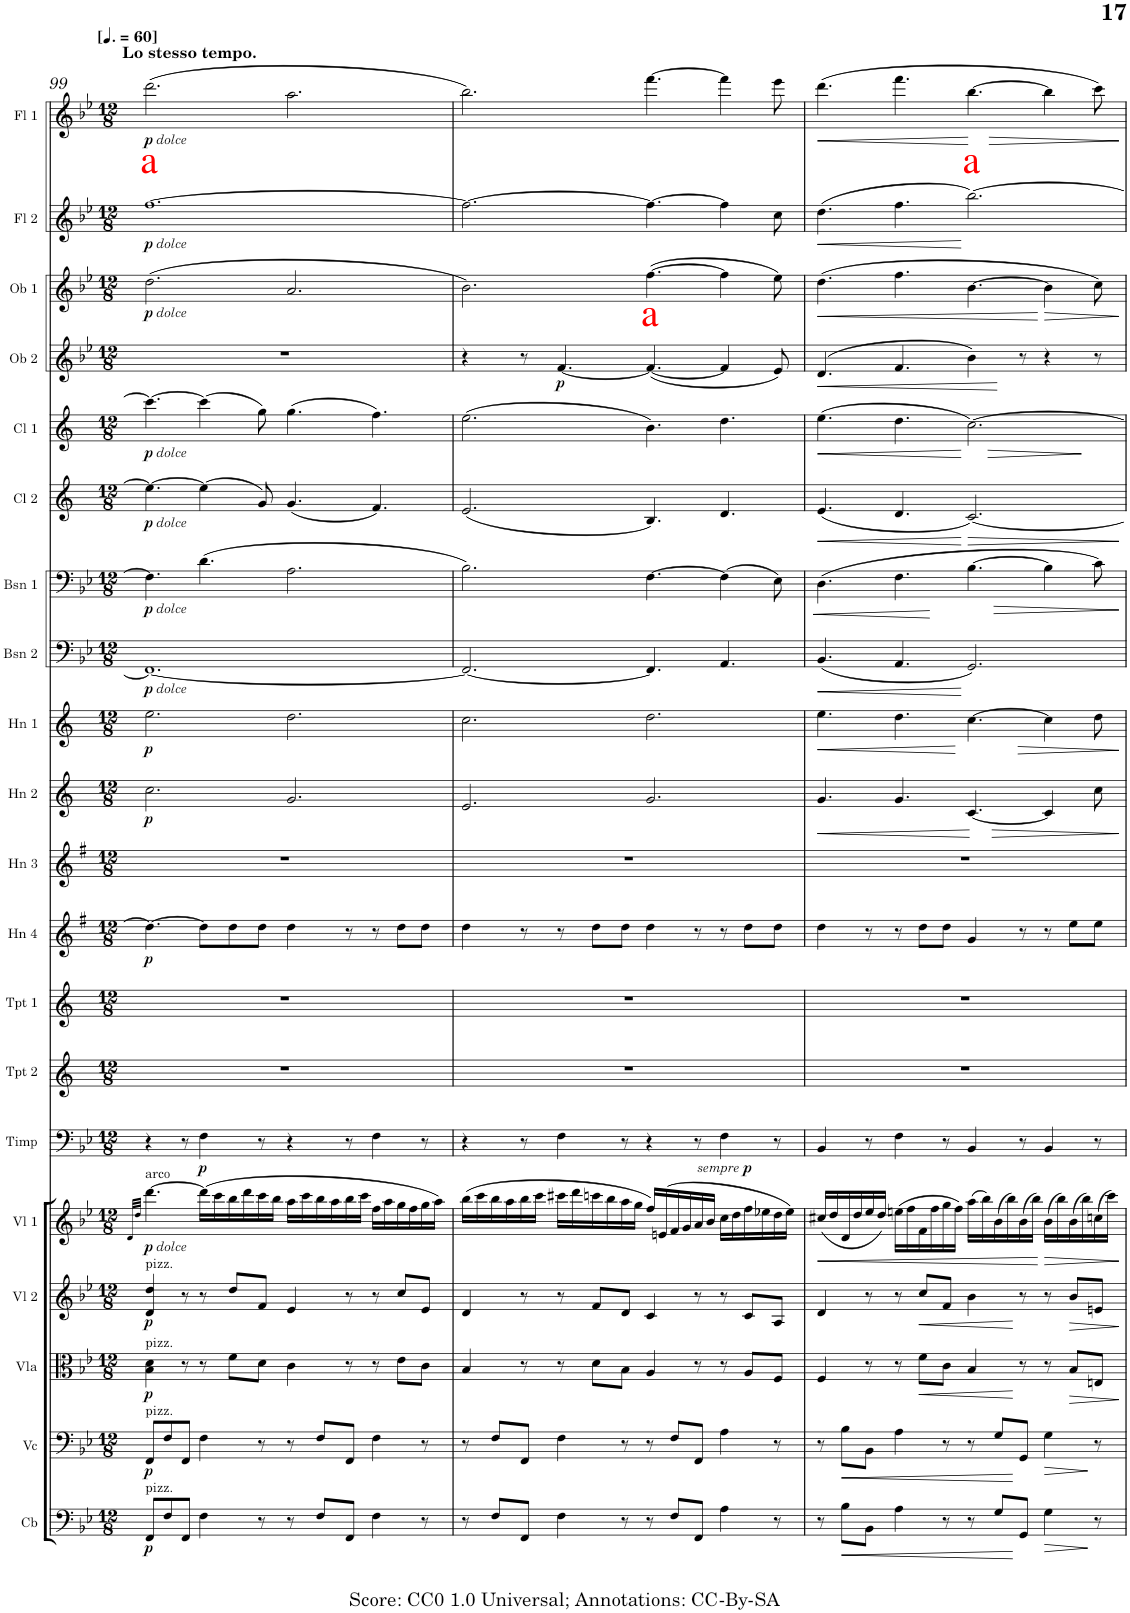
**kern	**dynam	**kern	**dynam	**kern	**dynam	**kern	**dynam	**kern	**dynam	**kern	**dynam	**kern	**kern	**kern	**dynam	**kern	**kern	**dynam	**kern	**dynam	**kern	**dynam	**kern	**dynam	**kern	**dynam	**kern	**dynam	**kern	**dynam	**kern	**text	**dynam	**kern	**dynam	**kern	**text	**dynam
*part20	*part20	*part19	*part19	*part18	*part18	*part17	*part17	*part16	*part16	*part15	*part15	*part14	*part13	*part12	*part12	*part11	*part10	*part10	*part9	*part9	*part8	*part8	*part7	*part7	*part6	*part6	*part5	*part5	*part4	*part4	*part3	*part3	*part3	*part2	*part2	*part1	*part1	*part1
*staff20	*staff20	*staff19	*staff19	*staff18	*staff18	*staff17	*staff17	*staff16	*staff16	*staff15	*staff15	*staff14	*staff13	*staff12	*staff12	*staff11	*staff10	*staff10	*staff9	*staff9	*staff8	*staff8	*staff7	*staff7	*staff6	*staff6	*staff5	*staff5	*staff4	*staff4	*staff3	*staff3	*staff3	*staff2	*staff2	*staff1	*staff1	*staff1
*I"Contrabass	*	*I"Violoncello	*	*I"Viola	*	*I"Violin 2	*	*I"Violin I	*	*I"Timpani in F, Bb	*	*I"Bb Trumpet 2	*I"Bb Trumpet	*I"Eb Horn 4	*	*I"Eb Horn 3	*I"Bb (alto) Horn 1	*	*I"Bb (alto) Horn 1	*	*I"Bassoon 2	*	*I"Bassoon 1	*	*I"Bb Clarinet 2	*	*I"Bb Clarinet 1	*	*I"Oboe 2	*	*I"Oboe 1	*	*	*I"Flute 2	*	*I"Flute 1	*	*
*I'Cb	*	*I'Vc	*	*I'Vla	*	*I'Vl 2	*	*I'Vl 1	*	*I'Timp	*	*I'Tpt 2	*I'Tpt 1	*I'Hn 4	*	*I'Hn 3	*I'Hn 2	*	*I'Hn 1	*	*I'Bsn 2	*	*I'Bsn 1	*	*I'Cl 2	*	*I'Cl 1	*	*I'Ob 2	*	*I'Ob 1	*	*	*I'Fl 2	*	*I'Fl 1	*	*
!!LO:PB:g=z
*clefF4	*	*clefF4	*	*clefC3	*	*clefG2	*	*clefG2	*	*clefF4	*	*clefG2	*clefG2	*clefG2	*	*clefG2	*clefG2	*	*clefG2	*	*clefF4	*	*clefF4	*	*clefG2	*	*clefG2	*	*clefG2	*	*clefG2	*	*	*clefG2	*	*clefG2	*	*
*Trd7c12	*	*	*	*	*	*	*	*	*	*	*	*Trd1c2	*Trd1c2	*Trd5c9	*	*Trd5c9	*Trd1c2	*	*Trd1c2	*	*	*	*	*	*Trd1c2	*	*Trd1c2	*	*	*	*	*	*	*	*	*	*	*
*k[b-e-]	*	*k[b-e-]	*	*k[b-e-]	*	*k[b-e-]	*	*k[b-e-]	*	*k[b-e-]	*	*k[]	*k[]	*k[f#]	*	*k[f#]	*k[]	*	*k[]	*	*k[b-e-]	*	*k[b-e-]	*	*k[]	*	*k[]	*	*k[b-e-]	*	*k[b-e-]	*	*	*k[b-e-]	*	*k[b-e-]	*	*
*M12/8	*	*M12/8	*	*M12/8	*	*M12/8	*	*M12/8	*	*M12/8	*	*M12/8	*M12/8	*M12/8	*	*M12/8	*M12/8	*	*M12/8	*	*M12/8	*	*M12/8	*	*M12/8	*	*M12/8	*	*M12/8	*	*M12/8	*	*	*M12/8	*	*M12/8	*	*
*MM90	*	*MM90	*	*MM90	*	*MM90	*	*MM90	*	*MM90	*	*MM90	*MM90	*MM90	*	*MM90	*MM90	*	*MM90	*	*MM90	*	*MM90	*	*MM90	*	*MM90	*	*MM90	*	*MM90	*	*	*MM90	*	*MM90	*	*
=99	=99	=99	=99	=99	=99	=99	=99	=99	=99	=99	=99	=99	=99	=99	=99	=99	=99	=99	=99	=99	=99	=99	=99	=99	=99	=99	=99	=99	=99	=99	=99	=99	=99	=99	=99	=99	=99	=99
.	.	.	.	.	.	.	.	32qd/LLL	.	.	.	.	.	.	.	.	.	.	.	.	.	.	.	.	.	.	.	.	.	.	.	.	.	.	.	.	.	.
.	.	.	.	.	.	.	.	32qdd/JJJ	.	.	.	.	.	.	.	.	.	.	.	.	.	.	.	.	.	.	.	.	.	.	.	.	.	.	.	.	.	.
!	!	!	!	!	!	!	!	!	!	!	!	!	!	!	!	!	!	!	!	!	!	!	!	!	!	!	!	!	!	!	!	!	!	!	!	!LO:TX:a:B:t=Lo stesso tempo.	!	!
!	!	!	!	!	!	!	!	!	!	!	!	!	!	!	!	!	!	!	!	!	!	!	!	!	!	!	!	!	!	!	!	!	!	!	!	!LO:TX:a:B:t=[	!	!
!	!	!	!	!	!	!	!	!	!	!	!	!	!	!	!	!	!	!	!	!	!	!	!	!	!	!	!	!	!	!	!	!	!	!	!	!LO:TX:a:B:t=]	!	!
!	!	!	!	!	!	!	!	!LO:TX:a:t=arco	!	!	!	!	!	!	!	!	!	!	!	!	!	!	!	!	!	!	!	!	!	!	!	!	!	!	!	!	!	!
!	!	!	!	!	!	!LO:TX:a:t=pizz.	!	!	!	!	!	!	!	!	!	!	!	!	!	!	!	!	!	!	!	!	!	!	!	!	!	!	!	!	!	!	!	!
!	!	!	!	!LO:TX:a:t=pizz.	!	!	!	!	!	!	!	!	!	!	!	!	!	!	!	!	!	!	!	!	!	!	!	!	!	!	!	!	!	!	!	!	!	!
!	!	!LO:TX:a:t=pizz.	!	!	!	!	!	!	!	!	!	!	!	!	!	!	!	!	!	!	!	!	!	!	!	!	!	!	!	!	!	!	!	!	!	!	!	!
!LO:TX:a:t=pizz.	!	!	!	!	!	!	!	!	!	!	!	!	!	!	!	!	!	!	!	!	!	!	!	!	!	!	!	!	!	!	!	!	!	!	!	!	!	!
!	!LO:DY:b	!	!LO:DY:b	!	!LO:DY:b	!	!LO:DY:b	!	!LO:DY:b	!	!	!	!	!	!	!	!	!	!	!	!	!	!	!	!	!	!	!	!	!	!	!	!	!	!	!	!LO:LY:b:color=#FF0000	!
!	!	!	!	!	!	!	!	!	!LO:DY:n=1:b	!	!	!	!	!	!LO:DY:b	!	!	!LO:DY:b	!	!LO:DY:b	!	!LO:DY:b	!	!	!	!	!	!	!	!	!	!	!	!	!	!	!	!
!	!	!	!	!	!	!	!	!	!	!	!	!	!	!	!	!	!	!	!	!	!	!LO:DY:n=1:b	!	!LO:DY:b	!	!	!	!	!	!	!	!	!	!	!	!	!	!
!	!	!	!	!	!	!	!	!	!	!	!	!	!	!	!	!	!	!	!	!	!	!	!	!LO:DY:n=1:b	!	!LO:DY:b	!	!	!	!	!	!	!	!	!	!	!	!
!	!	!	!	!	!	!	!	!	!	!	!	!	!	!	!	!	!	!	!	!	!	!	!	!	!	!LO:DY:n=1:b	!	!LO:DY:b	!	!	!	!	!	!	!	!	!	!
!	!	!	!	!	!	!	!	!	!	!	!	!	!	!	!	!	!	!	!	!	!	!	!	!	!	!	!	!LO:DY:n=1:b	!	!	!	!	!LO:DY:b	!	!	!	!	!
!	!	!	!	!	!	!	!	!	!	!	!	!	!	!	!	!	!	!	!	!	!	!	!	!	!	!	!	!	!	!	!	!	!LO:DY:n=1:b	!	!LO:DY:b	!	!	!
!	!	!	!	!	!	!	!	!	!	!	!	!	!	!	!	!	!	!	!	!	!	!	!	!	!	!	!	!	!	!	!	!	!	!	!LO:DY:n=1:b	!	!	!LO:DY:b
!	!	!	!	!	!	!	!	!	!	!	!	!	!	!	!	!	!	!	!	!	!	!	!	!	!	!	!	!	!	!	!	!	!	!	!	!	!	!LO:DY:n=1:b
8FF/L	p	8FF/L	p	4B-\ 4d\	p	4d/ 4dd/	p	[4.ddd\	p other-dynamics	4r	.	1.r	1.r	4.dd\_	p	1.r	2.cc\	p	2.ee\	p	1.FF_	p other-dynamics	4.F\]	p other-dynamics	4.ee\_	p other-dynamics	4.ccc\_	p other-dynamics	1.r	.	(2.dd\	.	p other-dynamics	[1.ff	p other-dynamics	(2.ddd\	a	p other-dynamics
8F/	.	8F/	.	.	.	.	.	.	.	.	.	.	.	.	.	.	.	.	.	.	.	.	.	.	.	.	.	.	.	.	.	.	.	.	.	.	.	.
8FF/J	.	8FF/J	.	8r	.	8r	.	.	.	8r	.	.	.	.	.	.	.	.	.	.	.	.	.	.	.	.	.	.	.	.	.	.	.	.	.	.	.	.
!	!	!	!	!	!	!	!	!	!	!	!LO:DY:b	!	!	!	!	!	!	!	!	!	!	!	!	!	!	!	!	!	!	!	!	!	!	!	!	!	!	!
4F\	.	4F\	.	8r	.	8r	.	(16ddd\LL]	.	4F\	p	.	.	8dd\L]	.	.	.	.	.	.	.	.	(4.d\	.	(4ee\]	.	(4ccc\]	.	.	.	.	.	.	.	.	.	.	.
.	.	.	.	.	.	.	.	16ccc\	.	.	.	.	.	.	.	.	.	.	.	.	.	.	.	.	.	.	.	.	.	.	.	.	.	.	.	.	.	.
.	.	.	.	8f\L	.	8dd/L	.	16bb-\	.	.	.	.	.	8dd\	.	.	.	.	.	.	.	.	.	.	.	.	.	.	.	.	.	.	.	.	.	.	.	.
.	.	.	.	.	.	.	.	16ddd\	.	.	.	.	.	.	.	.	.	.	.	.	.	.	.	.	.	.	.	.	.	.	.	.	.	.	.	.	.	.
8r	.	8r	.	8d\J	.	8f/J	.	16ccc\	.	8r	.	.	.	8dd\J	.	.	.	.	.	.	.	.	.	.	8g/)	.	8gg\)	.	.	.	.	.	.	.	.	.	.	.
.	.	.	.	.	.	.	.	16bb-\JJ	.	.	.	.	.	.	.	.	.	.	.	.	.	.	.	.	.	.	.	.	.	.	.	.	.	.	.	.	.	.
8r	.	8r	.	4c\	.	4e-/	.	16aa\LL	.	4r	.	.	.	4dd\	.	.	2.g/	.	2.dd\	.	.	.	2.A\	.	(4.g/	.	(4.gg\	.	.	.	2.a/	.	.	.	.	2.aa\	.	.
.	.	.	.	.	.	.	.	16ccc\	.	.	.	.	.	.	.	.	.	.	.	.	.	.	.	.	.	.	.	.	.	.	.	.	.	.	.	.	.	.
8F/L	.	8F/L	.	.	.	.	.	16bb-\	.	.	.	.	.	.	.	.	.	.	.	.	.	.	.	.	.	.	.	.	.	.	.	.	.	.	.	.	.	.
.	.	.	.	.	.	.	.	16aa\	.	.	.	.	.	.	.	.	.	.	.	.	.	.	.	.	.	.	.	.	.	.	.	.	.	.	.	.	.	.
8FF/J	.	8FF/J	.	8r	.	8r	.	16bb-\	.	8r	.	.	.	8r	.	.	.	.	.	.	.	.	.	.	.	.	.	.	.	.	.	.	.	.	.	.	.	.
.	.	.	.	.	.	.	.	16ccc\JJ	.	.	.	.	.	.	.	.	.	.	.	.	.	.	.	.	.	.	.	.	.	.	.	.	.	.	.	.	.	.
4F\	.	4F\	.	8r	.	8r	.	16ff\LL	.	4F\	.	.	.	8r	.	.	.	.	.	.	.	.	.	.	4.f/)	.	4.ff\)	.	.	.	.	.	.	.	.	.	.	.
.	.	.	.	.	.	.	.	16aa\	.	.	.	.	.	.	.	.	.	.	.	.	.	.	.	.	.	.	.	.	.	.	.	.	.	.	.	.	.	.
.	.	.	.	8e-\L	.	8cc/L	.	16gg\	.	.	.	.	.	8dd\L	.	.	.	.	.	.	.	.	.	.	.	.	.	.	.	.	.	.	.	.	.	.	.	.
.	.	.	.	.	.	.	.	16ff\	.	.	.	.	.	.	.	.	.	.	.	.	.	.	.	.	.	.	.	.	.	.	.	.	.	.	.	.	.	.
8r	.	8r	.	8c\J	.	8e-/J	.	16gg\	.	8r	.	.	.	8dd\J	.	.	.	.	.	.	.	.	.	.	.	.	.	.	.	.	.	.	.	.	.	.	.	.
.	.	.	.	.	.	.	.	16aa\JJ)	.	.	.	.	.	.	.	.	.	.	.	.	.	.	.	.	.	.	.	.	.	.	.	.	.	.	.	.	.	.
=100	=100	=100	=100	=100	=100	=100	=100	=100	=100	=100	=100	=100	=100	=100	=100	=100	=100	=100	=100	=100	=100	=100	=100	=100	=100	=100	=100	=100	=100	=100	=100	=100	=100	=100	=100	=100	=100	=100
8r	.	8r	.	4B-/	.	4d/	.	(16bb-\LL	.	4r	.	1.r	1.r	4dd\	.	1.r	2.e/	.	2.cc\	.	2.FF/_	.	2.B-\)	.	(2.e/	.	(2.ee\	.	4r	.	2.b-\)	.	.	2.ff\_	.	2.bb-\)	.	.
.	.	.	.	.	.	.	.	16ccc\	.	.	.	.	.	.	.	.	.	.	.	.	.	.	.	.	.	.	.	.	.	.	.	.	.	.	.	.	.	.
8F/L	.	8F/L	.	.	.	.	.	16bb-\	.	.	.	.	.	.	.	.	.	.	.	.	.	.	.	.	.	.	.	.	.	.	.	.	.	.	.	.	.	.
.	.	.	.	.	.	.	.	16aa\	.	.	.	.	.	.	.	.	.	.	.	.	.	.	.	.	.	.	.	.	.	.	.	.	.	.	.	.	.	.
8FF/J	.	8FF/J	.	8r	.	8r	.	16bb-\	.	8r	.	.	.	8r	.	.	.	.	.	.	.	.	.	.	.	.	.	.	8r	.	.	.	.	.	.	.	.	.
.	.	.	.	.	.	.	.	16ccc\JJ	.	.	.	.	.	.	.	.	.	.	.	.	.	.	.	.	.	.	.	.	.	.	.	.	.	.	.	.	.	.
!	!	!	!	!	!	!	!	!	!	!	!	!	!	!	!	!	!	!	!	!	!	!	!	!	!	!	!	!	!	!LO:DY:b	!	!	!	!	!	!	!	!
4F\	.	4F\	.	8r	.	8r	.	16ccc#X\LL	.	4F\	.	.	.	8r	.	.	.	.	.	.	.	.	.	.	.	.	.	.	[4.f/	p	.	.	.	.	.	.	.	.
.	.	.	.	.	.	.	.	16ddd\	.	.	.	.	.	.	.	.	.	.	.	.	.	.	.	.	.	.	.	.	.	.	.	.	.	.	.	.	.	.
.	.	.	.	8d\L	.	8f/L	.	16cccn\	.	.	.	.	.	8dd\L	.	.	.	.	.	.	.	.	.	.	.	.	.	.	.	.	.	.	.	.	.	.	.	.
.	.	.	.	.	.	.	.	16bb-\	.	.	.	.	.	.	.	.	.	.	.	.	.	.	.	.	.	.	.	.	.	.	.	.	.	.	.	.	.	.
8r	.	8r	.	8B-\J	.	8d/J	.	16aa\	.	8r	.	.	.	8dd\J	.	.	.	.	.	.	.	.	.	.	.	.	.	.	.	.	.	.	.	.	.	.	.	.
.	.	.	.	.	.	.	.	16gg\JJ	.	.	.	.	.	.	.	.	.	.	.	.	.	.	.	.	.	.	.	.	.	.	.	.	.	.	.	.	.	.
!	!	!	!	!	!	!	!	!	!	!	!	!	!	!	!	!	!	!	!	!	!	!	!	!	!	!	!	!	!	!	!	!LO:LY:b:color=#FF0000	!	!	!	!	!	!
8r	.	8r	.	4A/	.	4c/	.	16ff/LL)	.	4r	.	.	.	4dd\	.	.	2.g/	.	2.dd\	.	4.FF/]	.	[4.F\	.	4.B/)	.	4.b\)	.	(4.f/_	.	([4.ff\	a	.	4.ff\_	.	[4.fff\	.	.
.	.	.	.	.	.	.	.	(16en/	.	.	.	.	.	.	.	.	.	.	.	.	.	.	.	.	.	.	.	.	.	.	.	.	.	.	.	.	.	.
8F/L	.	8F/L	.	.	.	.	.	16f/	.	.	.	.	.	.	.	.	.	.	.	.	.	.	.	.	.	.	.	.	.	.	.	.	.	.	.	.	.	.
.	.	.	.	.	.	.	.	16g/	.	.	.	.	.	.	.	.	.	.	.	.	.	.	.	.	.	.	.	.	.	.	.	.	.	.	.	.	.	.
8FF/J	.	8FF/J	.	8r	.	8r	.	16a/	.	8r	.	.	.	8r	.	.	.	.	.	.	.	.	.	.	.	.	.	.	.	.	.	.	.	.	.	.	.	.
.	.	.	.	.	.	.	.	16b-/JJ	.	.	.	.	.	.	.	.	.	.	.	.	.	.	.	.	.	.	.	.	.	.	.	.	.	.	.	.	.	.
!	!	!	!	!	!	!	!	!	!	!	!LO:DY:b	!	!	!	!	!	!	!	!	!	!	!	!	!	!	!	!	!	!	!	!	!	!	!	!	!	!	!
!	!	!	!	!	!	!	!	!	!	!	!LO:DY:n=1:b	!	!	!	!	!	!	!	!	!	!	!	!	!	!	!	!	!	!	!	!	!	!	!	!	!	!	!
4A\	.	4A\	.	8r	.	8r	.	16cc\LL	.	4F\	other-dynamics p	.	.	8r	.	.	.	.	.	.	4.AA/	.	(4F\]	.	4.d/	.	4.dd\	.	4f/]	.	4ff\]	.	.	4ff\]	.	4fff\]	.	.
.	.	.	.	.	.	.	.	16dd\	.	.	.	.	.	.	.	.	.	.	.	.	.	.	.	.	.	.	.	.	.	.	.	.	.	.	.	.	.	.
.	.	.	.	8A/L	.	8c/L	.	16ff\	.	.	.	.	.	8dd\L	.	.	.	.	.	.	.	.	.	.	.	.	.	.	.	.	.	.	.	.	.	.	.	.
.	.	.	.	.	.	.	.	16ee-X\	.	.	.	.	.	.	.	.	.	.	.	.	.	.	.	.	.	.	.	.	.	.	.	.	.	.	.	.	.	.
8r	.	8r	.	8F/J	.	8A/J	.	16dd\	.	8r	.	.	.	8dd\J	.	.	.	.	.	.	.	.	8E-\)	.	.	.	.	.	8e-/)	.	8ee-\)	.	.	8cc\	.	8eee-\	.	.
.	.	.	.	.	.	.	.	16ee-\JJ)	.	.	.	.	.	.	.	.	.	.	.	.	.	.	.	.	.	.	.	.	.	.	.	.	.	.	.	.	.	.
=101	=101	=101	=101	=101	=101	=101	=101	=101	=101	=101	=101	=101	=101	=101	=101	=101	=101	=101	=101	=101	=101	=101	=101	=101	=101	=101	=101	=101	=101	=101	=101	=101	=101	=101	=101	=101	=101	=101
!	!	!	!	!	!	!	!	!	!LO:HP:b	!	!	!	!	!	!	!	!	!LO:HP:b	!	!LO:HP:b	!	!LO:HP:b	!	!LO:HP:b	!	!LO:HP:b	!	!LO:HP:b	!	!LO:HP:b	!	!	!LO:HP:b	!	!LO:HP:b	!	!	!LO:HP:b
8r	.	8r	.	4F/	.	4d/	.	(16cc#X/LL	<	4BB-/	.	1.r	1.r	4dd\	.	1.r	4.g/	<	4.ee\	<	(4.BB-/	<	(4.D\	<	(4.e/	<	(4.ee\	<	(4.d/	<	(4.dd\	.	<	(4.dd\	<	(4.ddd\	.	<
.	.	.	.	.	.	.	.	16dd/	.	.	.	.	.	.	.	.	.	.	.	.	.	.	.	.	.	.	.	.	.	.	.	.	.	.	.	.	.	.
!	!LO:HP:b	!	!LO:HP:b	!	!	!	!	!	!	!	!	!	!	!	!	!	!	!	!	!	!	!	!	!	!	!	!	!	!	!	!	!	!	!	!	!	!	!
8B-\L	<	8B-\L	<	.	.	.	.	16d/	.	.	.	.	.	.	.	.	.	.	.	.	.	.	.	.	.	.	.	.	.	.	.	.	.	.	.	.	.	.
.	.	.	.	.	.	.	.	16dd/	.	.	.	.	.	.	.	.	.	.	.	.	.	.	.	.	.	.	.	.	.	.	.	.	.	.	.	.	.	.
8BB-\J	.	8BB-\J	.	8r	.	8r	.	16ee-/	.	8r	.	.	.	8r	.	.	.	.	.	.	.	.	.	.	.	.	.	.	.	.	.	.	.	.	.	.	.	.
.	.	.	.	.	.	.	.	16dd/JJ)	.	.	.	.	.	.	.	.	.	.	.	.	.	.	.	.	.	.	.	.	.	.	.	.	.	.	.	.	.	.
4A\	.	4A\	.	8r	.	8r	.	(16een\LL	.	4F\	.	.	.	8r	.	.	4.g/	.	4.dd\	.	4.AA/	.	4.F\	.	4.d/	.	4.dd\	.	4.f/	.	4.ff\	.	.	4.ff\	.	4.fff\	.	.
.	.	.	.	.	.	.	.	16ff\	.	.	.	.	.	.	.	.	.	.	.	.	.	.	.	.	.	.	.	.	.	.	.	.	.	.	.	.	.	.
!	!	!	!	!	!LO:HP:b	!	!LO:HP:b	!	!	!	!	!	!	!	!	!	!	!	!	!	!	!	!	!	!	!	!	!	!	!	!	!	!	!	!	!	!	!
.	.	.	.	8f\L	<	8cc/L	<	16f\	.	.	.	.	.	8dd\L	.	.	.	.	.	.	.	.	.	.	.	.	.	.	.	.	.	.	.	.	.	.	.	.
.	.	.	.	.	.	.	.	16ff\	.	.	.	.	.	.	.	.	.	.	.	.	.	.	.	.	.	.	.	.	.	.	.	.	.	.	.	.	.	.
8r	.	8r	.	8c\J	.	8f/J	.	16gg\	.	8r	.	.	.	8dd\J	.	.	.	.	.	.	.	.	.	.	.	.	.	.	.	.	.	.	.	.	.	.	.	.
.	.	.	.	.	.	.	.	16ff\JJ)	.	.	.	.	.	.	.	.	.	.	.	.	.	.	.	.	.	.	.	.	.	.	.	.	.	.	.	.	.	.
!	!	!	!	!	!	!	!	!	!	!	!	!	!	!	!	!	!	!	!	!LO:HP:b	!	!	!	!LO:HP:b	!	!LO:HP:n=1:b	!	!LO:HP:n=1:b	!	!	!	!	!	!	!	!	!LO:LY:b:color=#FF0000	!
8r	.	8r	.	4B-/	.	4b-\	.	(16aa\LL	.	4BB-/	.	.	.	4g/	.	.	[4.c/	.	[4.cc\	>	2.GG/)	[	[4.B-\	>	[2.c/)	[ >	[2.cc\)	[ >	4b-\)	.	[4.b-\	.	.	[2.bb-\)	[	[4.bb-\	a	.
.	.	.	.	.	.	.	.	16bb-\)	.	.	.	.	.	.	.	.	.	.	.	.	.	.	.	.	.	.	.	.	.	.	.	.	.	.	.	.	.	.
8G/L	.	8G/L	.	.	.	.	.	(16b-\	.	.	.	.	.	.	.	.	.	.	.	.	.	.	.	.	.	.	.	.	.	.	.	.	.	.	.	.	.	.
.	.	.	.	.	.	.	.	16bb-\)	.	.	.	.	.	.	.	.	.	.	.	.	.	.	.	.	.	.	.	.	.	.	.	.	.	.	.	.	.	.
8GG/J	[	8GG/J	[	8r	[	8r	[	(16b-\	.	8r	.	.	.	8r	.	.	.	.	.	.	.	.	.	.	.	.	.	.	8r	[	.	.	.	.	.	.	.	.
.	.	.	.	.	.	.	.	16bb-\JJ)	.	.	.	.	.	.	.	.	.	.	.	.	.	.	.	.	.	.	.	.	.	.	.	.	.	.	.	.	.	.
!	!LO:HP:b	!	!LO:HP:b	!	!	!	!	!	!LO:HP:n=1:b	!	!	!	!	!	!	!	!	!LO:HP:n=1:b	!	!	!	!	!	!	!	!	!	!	!	!	!	!	!LO:HP:n=1:b	!	!	!	!	!LO:HP:n=1:b
4G\	>	4G\	>	8r	.	8r	.	(16b-\LL	[ >	4BB-/	.	.	.	8r	.	.	4c/]	[ >	4cc\]	[	.	.	4B-\]	[	.	.	.	.	4r	.	4b-\]	.	[ >	.	.	4bb-\]	.	[ >
.	.	.	.	.	.	.	.	16bb-\)	.	.	.	.	.	.	.	.	.	.	.	.	.	.	.	.	.	.	.	.	.	.	.	.	.	.	.	.	.	.
!	!	!	!	!	!LO:HP:b	!	!LO:HP:b	!	!	!	!	!	!	!	!	!	!	!	!	!	!	!	!	!	!	!	!	!	!	!	!	!	!	!	!	!	!	!
.	.	.	.	8B-/L	>	8b-/L	>	(16b-\	.	.	.	.	.	8ee\L	.	.	.	.	.	.	.	.	.	.	.	.	.	.	.	.	.	.	.	.	.	.	.	.
.	.	.	.	.	.	.	.	16bb-\)	.	.	.	.	.	.	.	.	.	.	.	.	.	.	.	.	.	.	.	.	.	.	.	.	.	.	.	.	.	.
8r	]	8r	]	8En/J	.	8en/J	.	(16ccn\	.	8r	.	.	.	8ee\J	.	.	8cc\	.	8dd\	.	.	.	8c\)	.	.	.	.	.	8r	.	8cc\)	.	.	.	.	8ccc\)	.	.
.	.	.	.	.	.	.	.	16ccc\JJ)	.	.	.	.	.	.	.	.	.	.	.	.	.	.	.	.	.	.	.	.	.	.	.	.	.	.	.	.	.	.
.	.	.	.	.	]	.	]	.	]	.	.	.	.	.	.	.	.	]	.	]	.	.	.	]	.	]	.	]	.	.	.	.	]	.	.	.	.	]
=	=	=	=	=	=	=	=	=	=	=	=	=	=	=	=	=	=	=	=	=	=	=	=	=	=	=	=	=	=	=	=	=	=	=	=	=	=	=
*-	*-	*-	*-	*-	*-	*-	*-	*-	*-	*-	*-	*-	*-	*-	*-	*-	*-	*-	*-	*-	*-	*-	*-	*-	*-	*-	*-	*-	*-	*-	*-	*-	*-	*-	*-	*-	*-	*-
